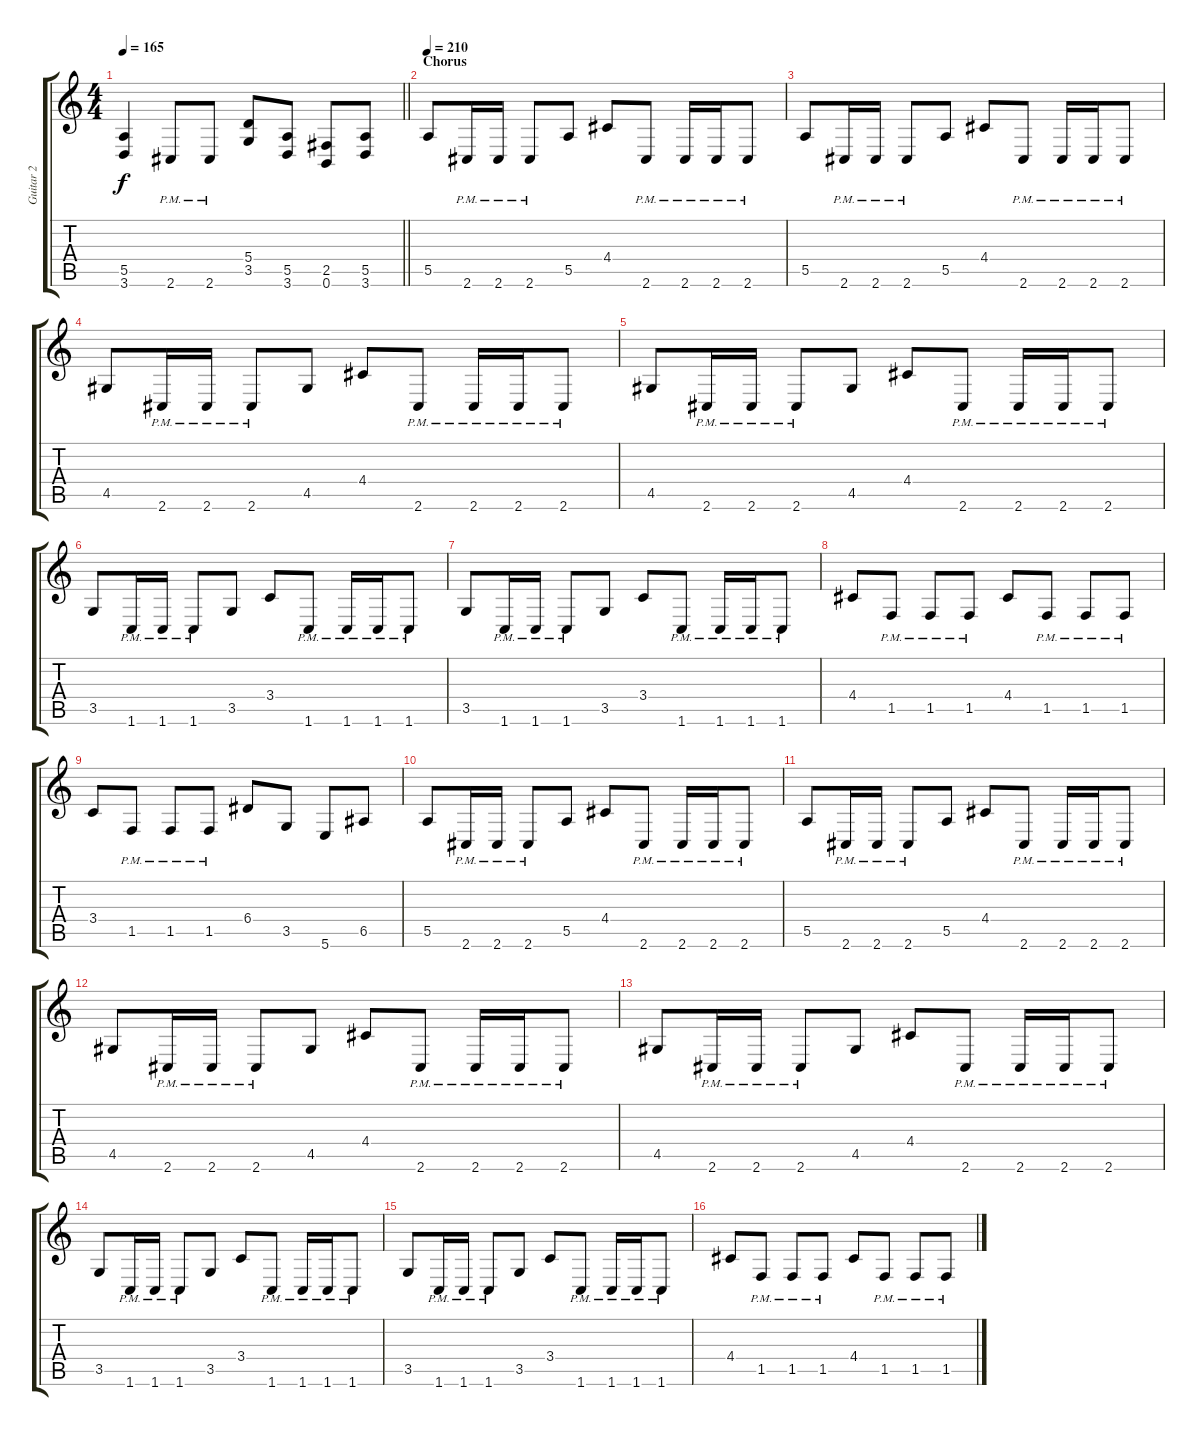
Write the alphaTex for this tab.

\track ("Guitar 2" "Guitar 2") {instrument distortionguitar}
\staff {score tabs}
\tuning (B3 Gb3 D3 A2 E2 B1) {hide}
\ts (4 4)
\tempo 165
\clef g2
\barLineRight lightlight
\ks c
(5.5 3.6).4{dy f} 2.6{pm}.8 2.6{pm}.8 (5.4 3.5).8 (5.5 3.6).8 (2.5 0.6).8 (5.5 3.6).8 |
\section ("" "Chorus")
\tempo 210
5.5.8 2.6{pm}.16 2.6{pm}.16 2.6{pm}.8 5.5.8 4.4.8 2.6{pm}.8 2.6{pm}.16 2.6{pm}.16 2.6{pm}.8 |
5.5.8 2.6{pm}.16 2.6{pm}.16 2.6{pm}.8 5.5.8 4.4.8 2.6{pm}.8 2.6{pm}.16 2.6{pm}.16 2.6{pm}.8 |
4.5.8 2.6{pm}.16 2.6{pm}.16 2.6{pm}.8 4.5.8 4.4.8 2.6{pm}.8 2.6{pm}.16 2.6{pm}.16 2.6{pm}.8 |
4.5.8 2.6{pm}.16 2.6{pm}.16 2.6{pm}.8 4.5.8 4.4.8 2.6{pm}.8 2.6{pm}.16 2.6{pm}.16 2.6{pm}.8 |
3.5.8 1.6{pm}.16 1.6{pm}.16 1.6{pm}.8 3.5.8 3.4.8 1.6{pm}.8 1.6{pm}.16 1.6{pm}.16 1.6{pm}.8 |
3.5.8 1.6{pm}.16 1.6{pm}.16 1.6{pm}.8 3.5.8 3.4.8 1.6{pm}.8 1.6{pm}.16 1.6{pm}.16 1.6{pm}.8 |
4.4.8 1.5{pm}.8 1.5{pm}.8 1.5{pm}.8 4.4.8 1.5{pm}.8 1.5{pm}.8 1.5{pm}.8 |
3.4.8 1.5{pm}.8 1.5{pm}.8 1.5{pm}.8 6.4.8 3.5.8 5.6.8 6.5.8 |
5.5.8 2.6{pm}.16 2.6{pm}.16 2.6{pm}.8 5.5.8 4.4.8 2.6{pm}.8 2.6{pm}.16 2.6{pm}.16 2.6{pm}.8 |
5.5.8 2.6{pm}.16 2.6{pm}.16 2.6{pm}.8 5.5.8 4.4.8 2.6{pm}.8 2.6{pm}.16 2.6{pm}.16 2.6{pm}.8 |
4.5.8 2.6{pm}.16 2.6{pm}.16 2.6{pm}.8 4.5.8 4.4.8 2.6{pm}.8 2.6{pm}.16 2.6{pm}.16 2.6{pm}.8 |
4.5.8 2.6{pm}.16 2.6{pm}.16 2.6{pm}.8 4.5.8 4.4.8 2.6{pm}.8 2.6{pm}.16 2.6{pm}.16 2.6{pm}.8 |
3.5.8 1.6{pm}.16 1.6{pm}.16 1.6{pm}.8 3.5.8 3.4.8 1.6{pm}.8 1.6{pm}.16 1.6{pm}.16 1.6{pm}.8 |
3.5.8 1.6{pm}.16 1.6{pm}.16 1.6{pm}.8 3.5.8 3.4.8 1.6{pm}.8 1.6{pm}.16 1.6{pm}.16 1.6{pm}.8 |
4.4.8 1.5{pm}.8 1.5{pm}.8 1.5{pm}.8 4.4.8 1.5{pm}.8 1.5{pm}.8 1.5{pm}.8
